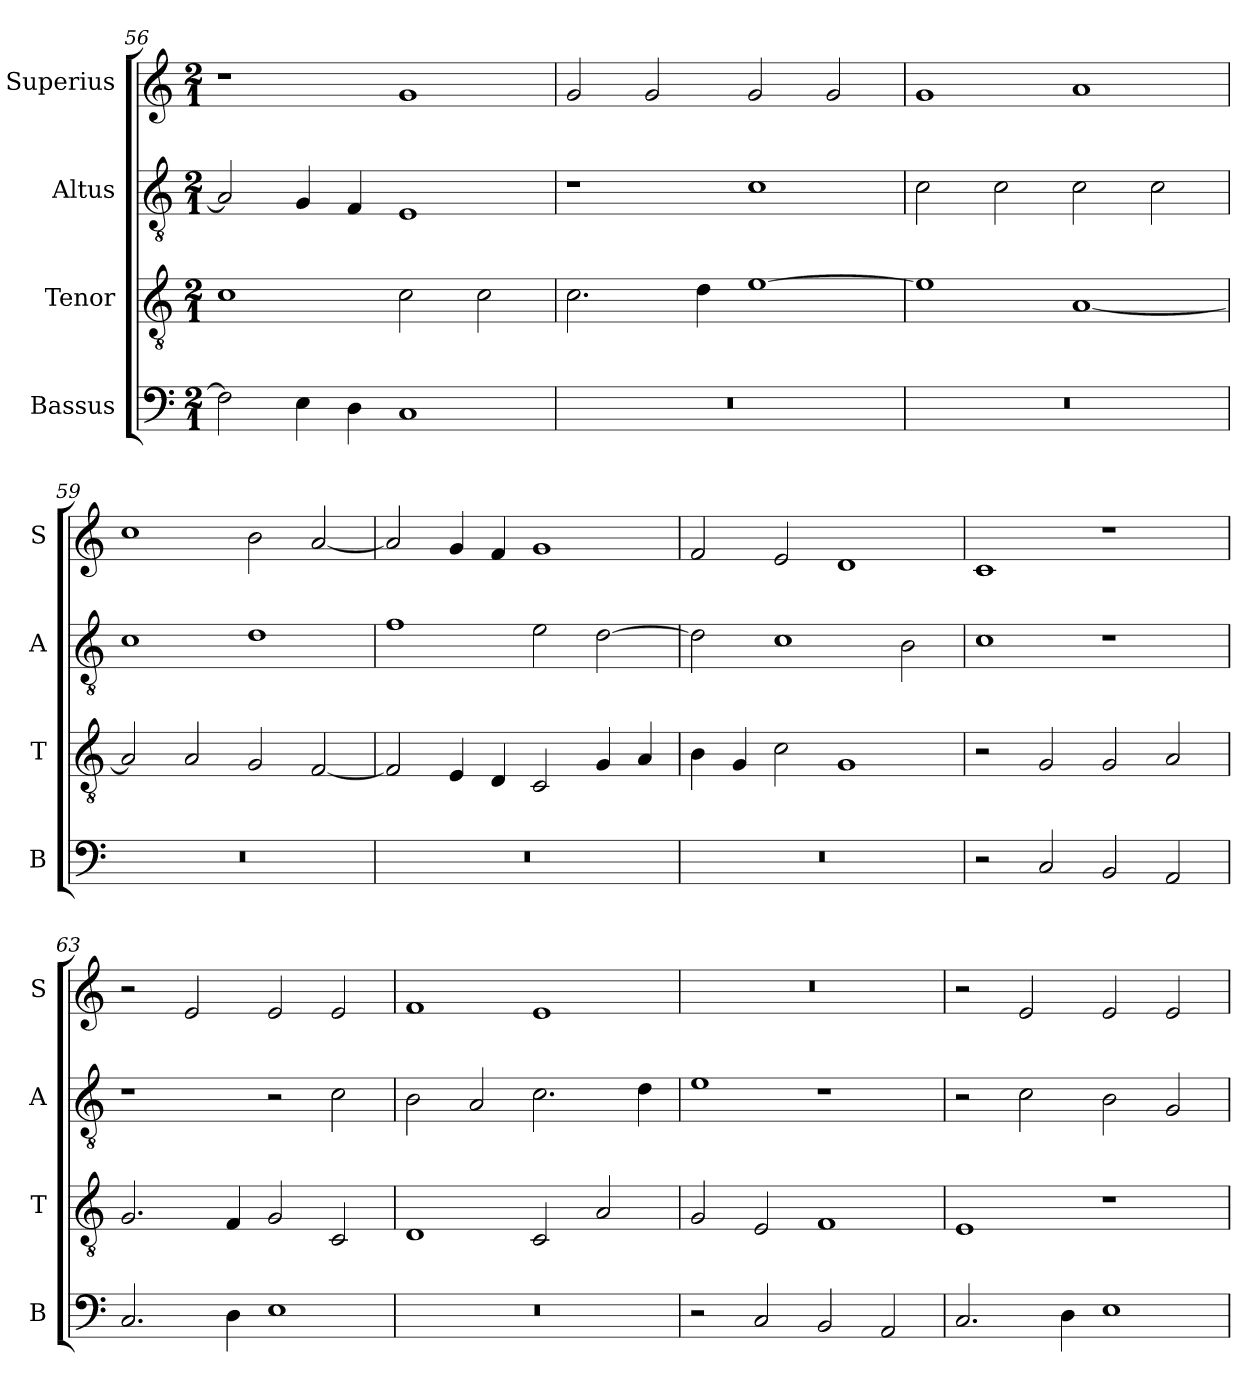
**kern	**kern	**kern	**kern
*part4	*part3	*part2	*part1
*staff4	*staff3	*staff2	*staff1
*I"Bassus	*I"Tenor	*I"Altus	*I"Superius
*I'B	*I'T	*I'A	*I'S
*clefF4	*clefGv2	*clefGv2	*clefG2
*k[]	*k[]	*k[]	*k[]
*C:	*C:	*C:	*C:
*M2/1	*M2/1	*M2/1	*M2/1
=56	=56	=56	=56
2F]	1c	2A]	1r
4E	.	4G	.
4D	.	4F	.
1C	2c	1E	1g
.	2c	.	.
=57	=57	=57	=57
0r	2.c	1r	2g
.	.	.	2g
.	4d	.	.
.	[1e	1c	2g
.	.	.	2g
=58	=58	=58	=58
0r	1e]	2c	1g
.	.	2c	.
.	[1A	2c	1a
.	.	2c	.
=59	=59	=59	=59
0r	2A]	1c	1cc
.	2A	.	.
.	2G	1d	2b
.	[2F	.	[2a
=60	=60	=60	=60
0r	2F]	1f	2a]
.	4E	.	4g
.	4D	.	4f
.	2C	2e	1g
.	4G	[2d	.
.	4A	.	.
=61	=61	=61	=61
0r	4B	2d]	2f
.	4G	.	.
.	2c	1c	2e
.	1G	.	1d
.	.	2B	.
=62	=62	=62	=62
2r	2r	1c	1c
2C	2G	.	.
2BB	2G	1r	1r
2AA	2A	.	.
=63	=63	=63	=63
2.C	2.G	1r	2r
.	.	.	2e
4D	4F	.	.
1E	2G	2r	2e
.	2C	2c	2e
=64	=64	=64	=64
0r	1D	2B	1f
.	.	2A	.
.	2C	2.c	1e
.	2A	.	.
.	.	4d	.
=65	=65	=65	=65
2r	2G	1e	0r
2C	2E	.	.
2BB	1F	1r	.
2AA	.	.	.
=66	=66	=66	=66
2.C	1E	2r	2r
.	.	2c	2e
4D	.	.	.
1E	1r	2B	2e
.	.	2G	2e
=	=	=	=
*-	*-	*-	*-
